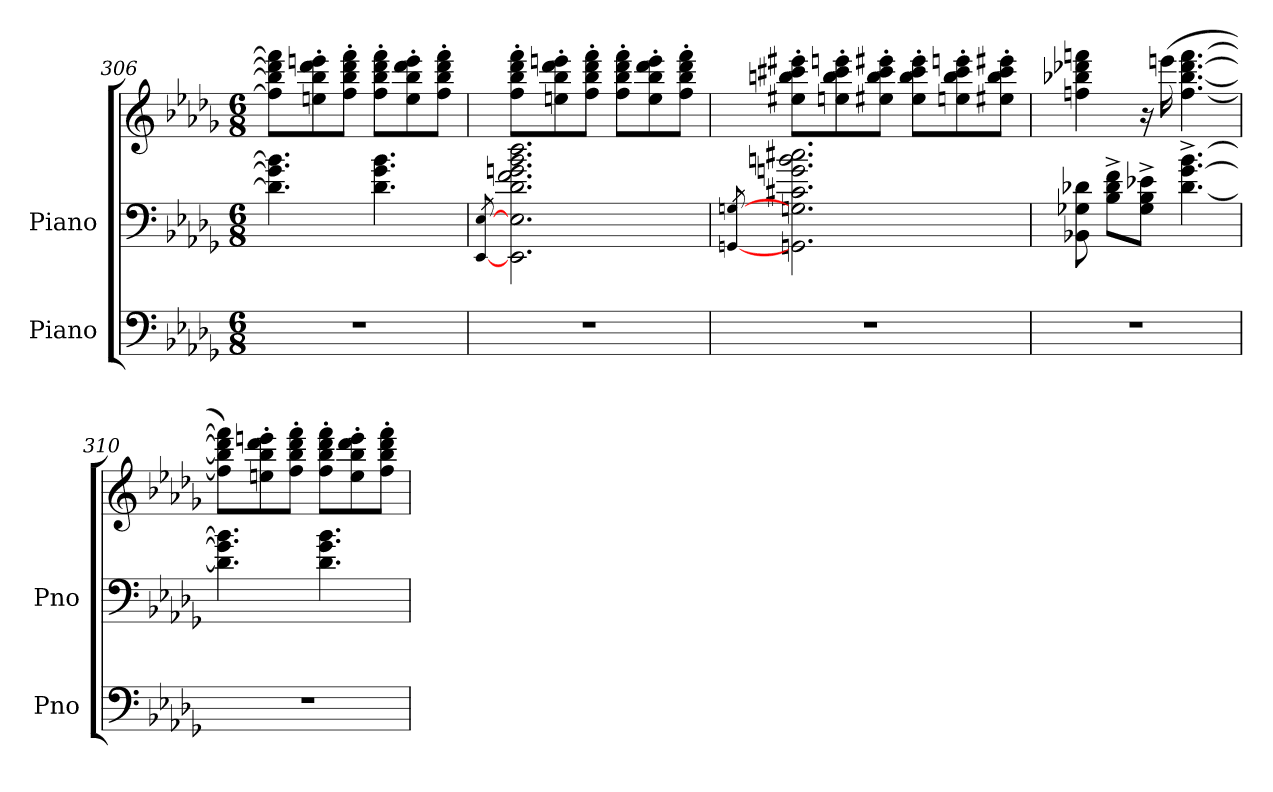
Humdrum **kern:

**kern	**kern	**kern
*part2	*part1	*part1
*staff3	*staff2	*staff1
*I"Piano	*I"Piano	*
*I'Pno	*I'Pno	*
*clefF4	*clefF4	*clefG2
*k[b-e-a-d-g-]	*k[b-e-a-d-g-]	*k[b-e-a-d-g-]
*M6/8	*M6/8	*M6/8
=306	=306	=306
2.r	4.d-\] 4.g-\] 4.b-\]	8ff\] 8bb-\] 8ddd-\] 8fff\]L
.	.	8een\' 8bb-\' 8ddd-\' 8eeen\'
.	.	8ff\' 8bb-\' 8ddd-\' 8fff\'J
.	4.d-\ 4.g-\ 4.b-\	8ff\' 8bb-\' 8ddd-\' 8fff\'L
.	.	8ee\' 8bb-\' 8ddd-\' 8eee\'
.	.	8ff\' 8bb-\' 8ddd-\' 8fff\'J
=307	=307	=307
.	[8qEE-i/ [8qE-i/	.
2.r	2.EE-\ 2.E-\ 2.d-\ 2.f\ 2.gn\ 2.b-\ 2.dd-\	8ff\' 8bb-\' 8ddd-\' 8fff\'L
.	.	8een\' 8bb-\' 8ddd-\' 8eeen\'
.	.	8ff\' 8bb-\' 8ddd-\' 8fff\'J
.	.	8ff\' 8bb-\' 8ddd-\' 8fff\'L
.	.	8ee\' 8bb-\' 8ddd-\' 8eee\'
.	.	8ff\' 8bb-\' 8ddd-\' 8fff\'J
!!LO:LB:g=z
=308	=308	=308
.	[8qGGn/ [8qGn/	.
2.r	2.GG\ 2.G\ 2.c#X\ 2.gn\ 2.bn\ 2.cc#X\	8ee#X\' 8bbn\' 8ccc#X\' 8eee#X\'L
.	.	8een\' 8bb\' 8ccc#\' 8eeen\'
.	.	8ee#X\' 8bb\' 8ccc#\' 8eee#X\'J
.	.	8ee#\' 8bb\' 8ccc#\' 8eee#\'L
.	.	8een\' 8bb\' 8ccc#\' 8eeen\'
.	.	8ee#X\' 8bb\' 8ccc#\' 8eee#X\'J
!!LO:PB:g=z
=309	=309	=309
2.r	8BB-X\ 8G-X\ 8d-X\	4ffn\ 4bb-X\ 4ddd-X\ 4fffn\
.	8B-\^ 8d-\^ 8f\^L	.
.	8G-\^ 8B-\^ 8e-X\^J	16r
.	.	(>16eeen\
.	[4.d-\^ [4.g-\^ [4.b-\^	[4.ff\ [4.bb-\ [4.ddd-\ [4.fff\
=310	=310	=310
2.r	4.d-\] 4.g-\] 4.b-\]	8ff\] 8bb-\] 8ddd-\] 8fff\]L)
.	.	8een\' 8bb-\' 8ddd-\' 8eeen\'
.	.	8ff\' 8bb-\' 8ddd-\' 8fff\'J
.	4.d-\ 4.g-\ 4.b-\	8ff\' 8bb-\' 8ddd-\' 8fff\'L
.	.	8ee\' 8bb-\' 8ddd-\' 8eee\'
.	.	8ff\' 8bb-\' 8ddd-\' 8fff\'J
=	=	=
*-	*-	*-
